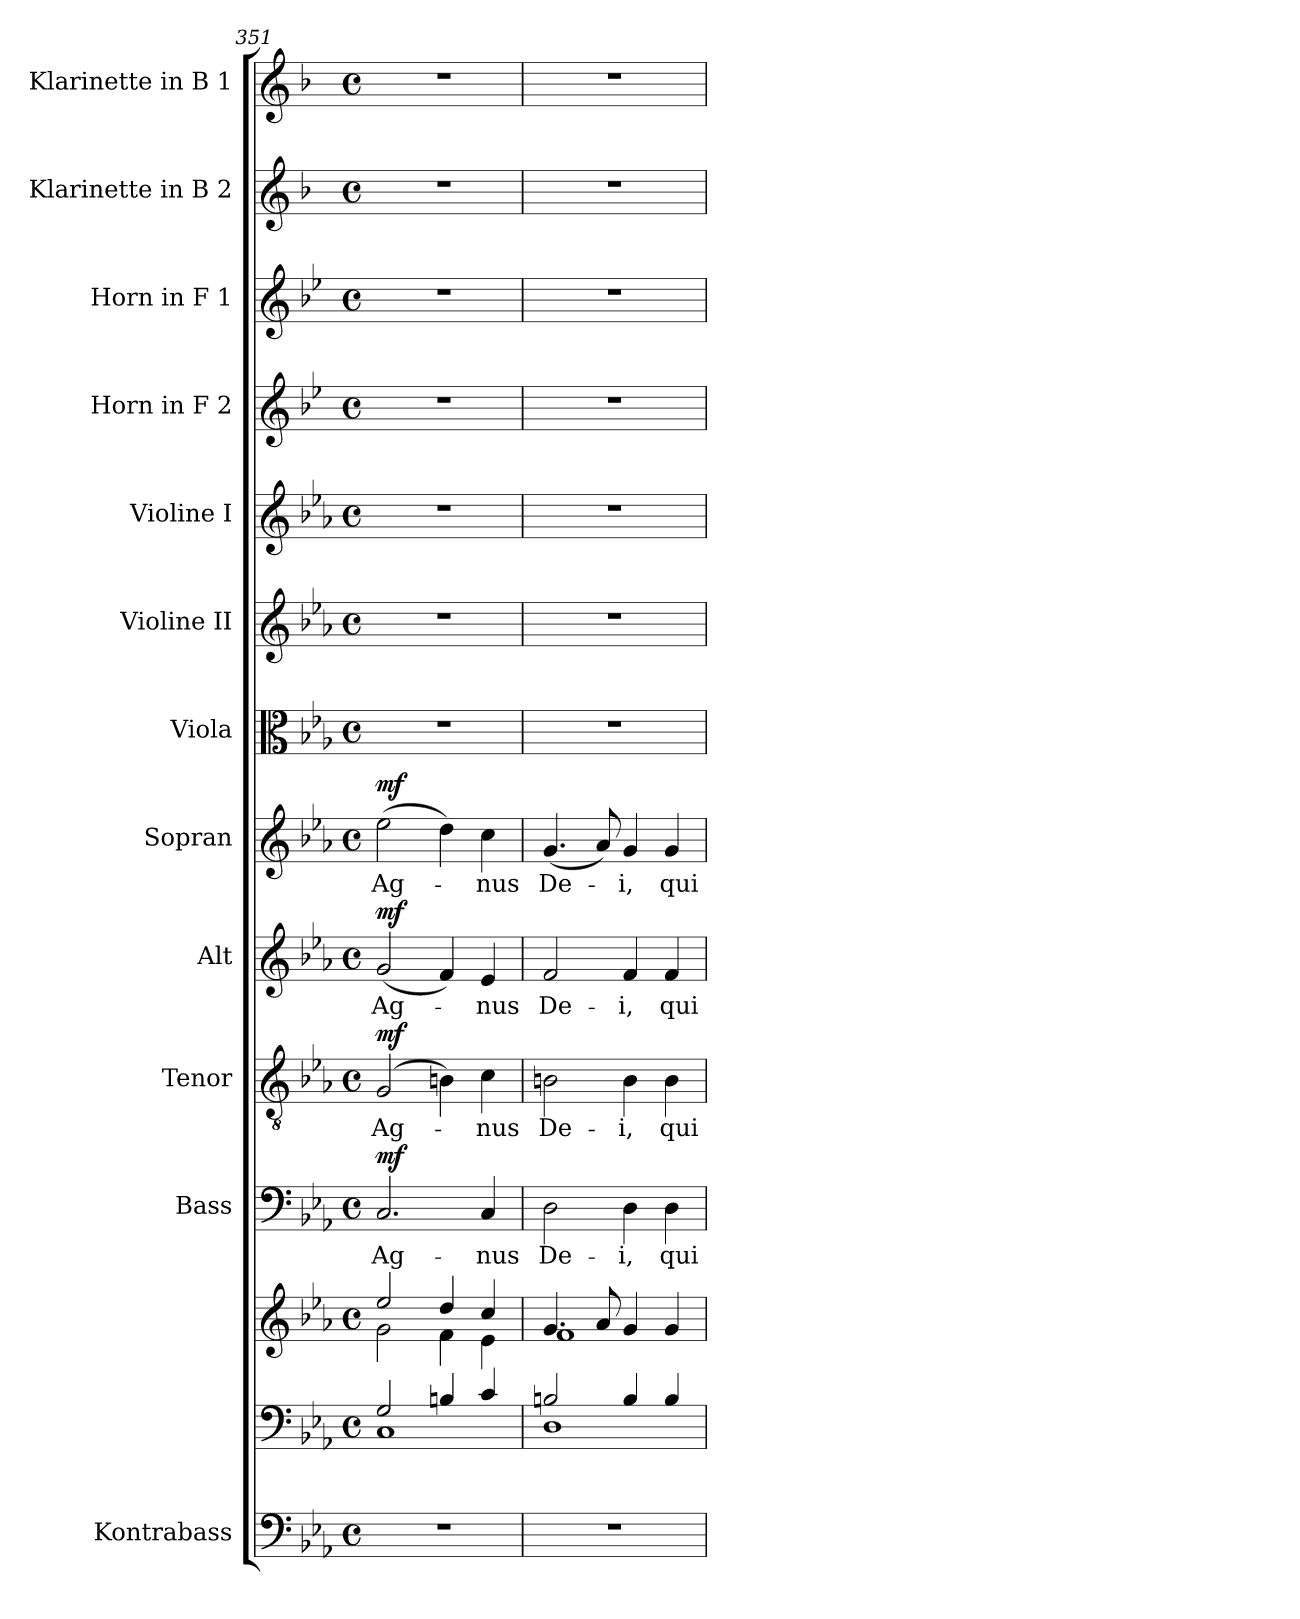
**kern	**kern	**kern	**kern	**text	**dynam	**kern	**text	**dynam	**kern	**text	**dynam	**kern	**text	**dynam	**kern	**kern	**kern	**kern	**kern	**kern	**kern
*part13	*part12	*part12	*part11	*part11	*part11	*part10	*part10	*part10	*part9	*part9	*part9	*part8	*part8	*part8	*part7	*part6	*part5	*part4	*part3	*part2	*part1
*staff14	*staff13	*staff12	*staff11	*staff11	*staff11	*staff10	*staff10	*staff10	*staff9	*staff9	*staff9	*staff8	*staff8	*staff8	*staff7	*staff6	*staff5	*staff4	*staff3	*staff2	*staff1
*I"Kontrabass	*	*	*I"Bass	*	*	*I"Tenor	*	*	*I"Alt	*	*	*I"Sopran	*	*	*I"Viola	*I"Violine II	*I"Violine I	*I"Horn in F 2	*I"Horn in F 1	*I"Klarinette in B 2	*I"Klarinette in B 1
*I'Kb.	*	*	*I'B	*	*	*I'T	*	*	*I'A	*	*	*I'S	*	*	*I'Vla.	*I'Vl. II	*I'Vl. I	*I'Hrn. 2	*I'Hrn. 1	*	*
*clefF4	*clefF4	*clefG2	*clefF4	*	*	*clefGv2	*	*	*clefG2	*	*	*clefG2	*	*	*clefC3	*clefG2	*clefG2	*clefG2	*clefG2	*clefG2	*clefG2
*ITrd7c12	*	*	*	*	*	*	*	*	*	*	*	*	*	*	*	*	*	*ITrd4c7	*ITrd4c7	*ITrd1c2	*ITrd1c2
*k[b-e-a-]	*k[b-e-a-]	*k[b-e-a-]	*k[b-e-a-]	*	*	*k[b-e-a-]	*	*	*k[b-e-a-]	*	*	*k[b-e-a-]	*	*	*k[b-e-a-]	*k[b-e-a-]	*k[b-e-a-]	*k[b-e-a-]	*k[b-e-a-]	*k[b-e-a-]	*k[b-e-a-]
*E-:	*E-:	*E-:	*E-:	*	*	*E-:	*	*	*E-:	*	*	*E-:	*	*	*E-:	*E-:	*E-:	*E-:	*E-:	*E-:	*E-:
*M4/4	*M4/4	*M4/4	*M4/4	*	*	*M4/4	*	*	*M4/4	*	*	*M4/4	*	*	*M4/4	*M4/4	*M4/4	*M4/4	*M4/4	*M4/4	*M4/4
*met(c)	*met(c)	*met(c)	*met(c)	*	*	*met(c)	*	*	*met(c)	*	*	*met(c)	*	*	*met(c)	*met(c)	*met(c)	*met(c)	*met(c)	*met(c)	*met(c)
=351	=351	=351	=351	=351	=351	=351	=351	=351	=351	=351	=351	=351	=351	=351	=351	=351	=351	=351	=351	=351	=351
*	*^	*^	*	*	*	*	*	*	*	*	*	*	*	*	*	*	*	*	*	*	*
!	!	!	!	!	!	!LO:LY:b	!LO:DY:a	!	!LO:LY:b	!LO:DY:a	!	!LO:LY:b	!LO:DY:a	!	!LO:LY:b	!LO:DY:a	!	!	!	!	!	!	!
1r	2G/	1C	2ee-/	2g\	2.C/	Ag-	mf	(2G/	Ag-	mf	(<2g/	Ag-	mf	(>2ee-\	Ag-	mf	1r	1r	1r	1r	1r	1r	1r
.	4Bn/	.	4dd/	4f\	.	.	.	4Bn\)	.	.	4f/)	.	.	4dd\)	.	.	.	.	.	.	.	.	.
!	!	!	!	!	!	!LO:LY:b	!	!	!LO:LY:b	!	!	!LO:LY:b	!	!	!LO:LY:b	!	!	!	!	!	!	!	!
.	4c/	.	4cc/	4e-\	4C/	-nus	.	4c\	-nus	.	4e-/	-nus	.	4cc\	-nus	.	.	.	.	.	.	.	.
=352	=352	=352	=352	=352	=352	=352	=352	=352	=352	=352	=352	=352	=352	=352	=352	=352	=352	=352	=352	=352	=352	=352	=352
!	!	!	!	!	!	!LO:LY:b	!	!	!LO:LY:b	!	!	!LO:LY:b	!	!	!LO:LY:b	!	!	!	!	!	!	!	!
1r	2Bn/	1D	4.g/	1f	2D\	De-	.	2Bn\	De-	.	2f/	De-	.	(<4.g/	De-	.	1r	1r	1r	1r	1r	1r	1r
.	.	.	8a-/	.	.	.	.	.	.	.	.	.	.	8a-/)	.	.	.	.	.	.	.	.	.
!	!	!	!	!	!	!LO:LY:b	!	!	!LO:LY:b	!	!	!LO:LY:b	!	!	!LO:LY:b	!	!	!	!	!	!	!	!
.	4B/	.	4g/	.	4D\	-i,	.	4B\	-i,	.	4f/	-i,	.	4g/	-i,	.	.	.	.	.	.	.	.
!	!	!	!	!	!	!LO:LY:b	!	!	!LO:LY:b	!	!	!LO:LY:b	!	!	!LO:LY:b	!	!	!	!	!	!	!	!
.	4B/	.	4g/	.	4D\	qui	.	4B\	qui	.	4f/	qui	.	4g/	qui	.	.	.	.	.	.	.	.
*	*v	*v	*	*	*	*	*	*	*	*	*	*	*	*	*	*	*	*	*	*	*	*	*
*	*	*v	*v	*	*	*	*	*	*	*	*	*	*	*	*	*	*	*	*	*	*	*
=	=	=	=	=	=	=	=	=	=	=	=	=	=	=	=	=	=	=	=	=	=
*-	*-	*-	*-	*-	*-	*-	*-	*-	*-	*-	*-	*-	*-	*-	*-	*-	*-	*-	*-	*-	*-
